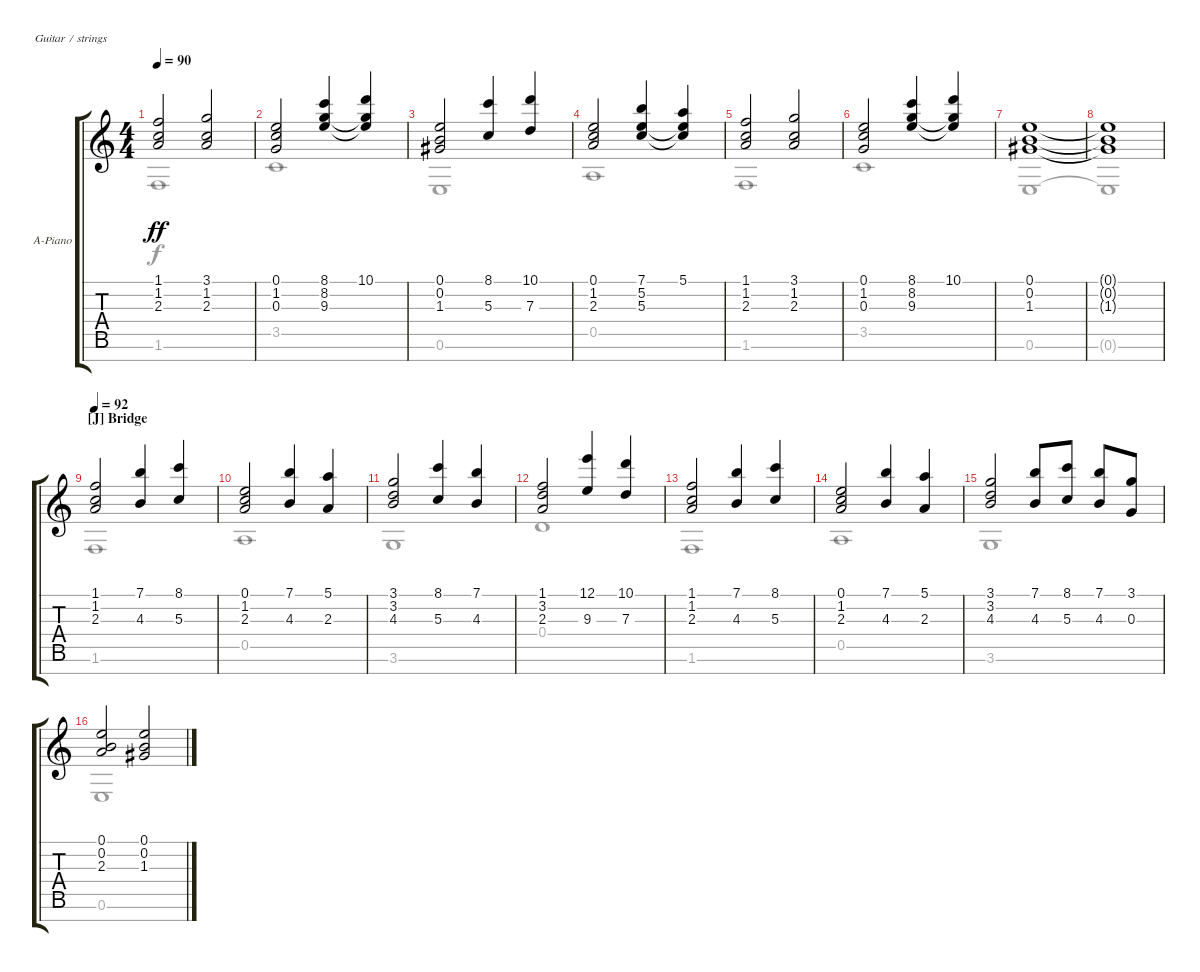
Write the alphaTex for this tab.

\defaultSystemsLayout 4
\bracketExtendMode groupsimilarinstruments
\firstSystemTrackNameOrientation horizontal
\otherSystemsTrackNameOrientation horizontal
\track ("Acoustic Piano" "A-Piano") {instrument electricguitarclean}
\staff {score tabs}
\tuning (E4 B3 G3 D3 A2 E2 B1)
\voice
\ts (4 4)
\tempo 90
\clef g2
\ks c
(1.1 1.2 2.3).2{dy ff} (2.3 1.2 3.1).2 |
(0.1 1.2 0.3).2 (9.3 8.2 8.1).4 (10.1 8.2{t} 9.3{t}).4 |
(1.3 0.2 0.1).2 (8.1 5.3).4 (7.3 10.1).4 |
(0.1 1.2 2.3).2 (5.3 5.2 7.1).4 (5.1 5.2{t} 5.3{t}).4 |
(2.3 1.2 1.1).2 (3.1 1.2 2.3).2 |
(0.3 1.2 0.1).2 (8.1 8.2 9.3).4 (9.3{t} 8.2{t} 10.1).4 |
(0.1 0.2 1.3).1 |
(1.3{t} 0.2{t} 0.1{t}).1 |
\section ("J" "Bridge")
\tempo 92
(1.1 1.2 2.3).2 (4.3 7.1).4 (8.1 5.3).4 |
(2.3 1.2 0.1).2 (7.1 4.3).4 (2.3 5.1).4 |
(3.1 3.2 4.3).2 (5.3 8.1).4 (7.1 4.3).4 |
(2.3 3.2 1.1).2 (12.1 9.3).4 (7.3 10.1).4 |
(1.1 1.2 2.3).2 (4.3 7.1).4 (8.1 5.3).4 |
(2.3 1.2 0.1).2 (7.1 4.3).4 (2.3 5.1).4 |
(3.1 3.2 4.3).2 (4.3 7.1).8 (8.1 5.3).8 (4.3 7.1).8 (0.3 3.1).8 |
(0.1 0.2 2.3).2 (1.3 0.2 0.1).2
\voice
\clef g2
\ottava regular
\simile none
\ks c
1.6.1{dy f} |
3.5.1 |
0.6.1 |
0.5.1 |
1.6.1 |
3.5.1 |
0.6.1 |
0.6{t}.1 |
1.6.1 |
0.5.1 |
3.6.1 |
0.4.1 |
1.6.1 |
0.5.1 |
3.6.1 |
0.6.1
